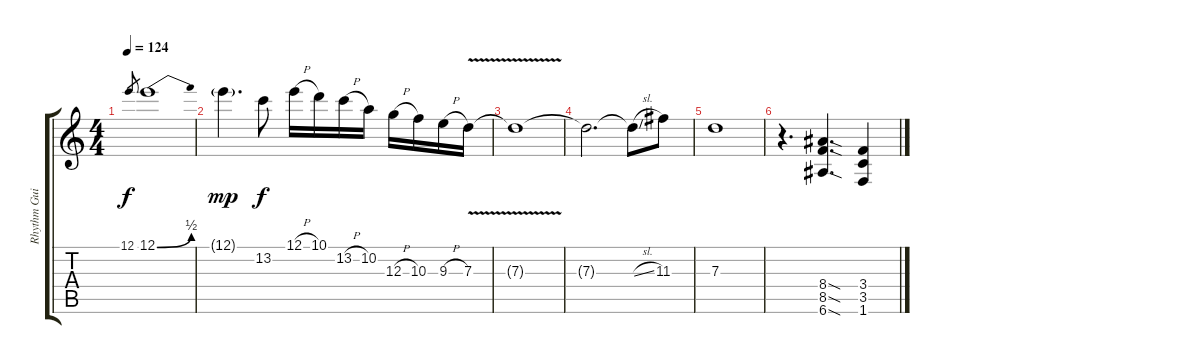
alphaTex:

\track ("Rhythm Guitar" "Rhythm Gui") {instrument distortionguitar}
\staff {score tabs}
\tuning (E4 B3 G3 D3 A2 E2) {hide}
\ts (4 4)
\tempo 124
\clef g2
\ks c
12.1.8{gr dy f} 12.1{be (bend 0 0 60 2)}.1 |
12.1{g}.4{d dy mp} 13.2.8{dy f} 12.1{h}.16 10.1.16 13.2{h}.16 10.2.16 12.3{h}.16 10.3.16 9.3{h}.16 7.3{v}.16 |
7.3{t}.1 |
7.3{t}.2{d} 7.3{sl t}.8 11.3.8 |
7.3.1 |
r.4{d} (8.4{sod} 8.5{sod} 6.6{sod}).4{d} (3.4 3.5 1.6).4
